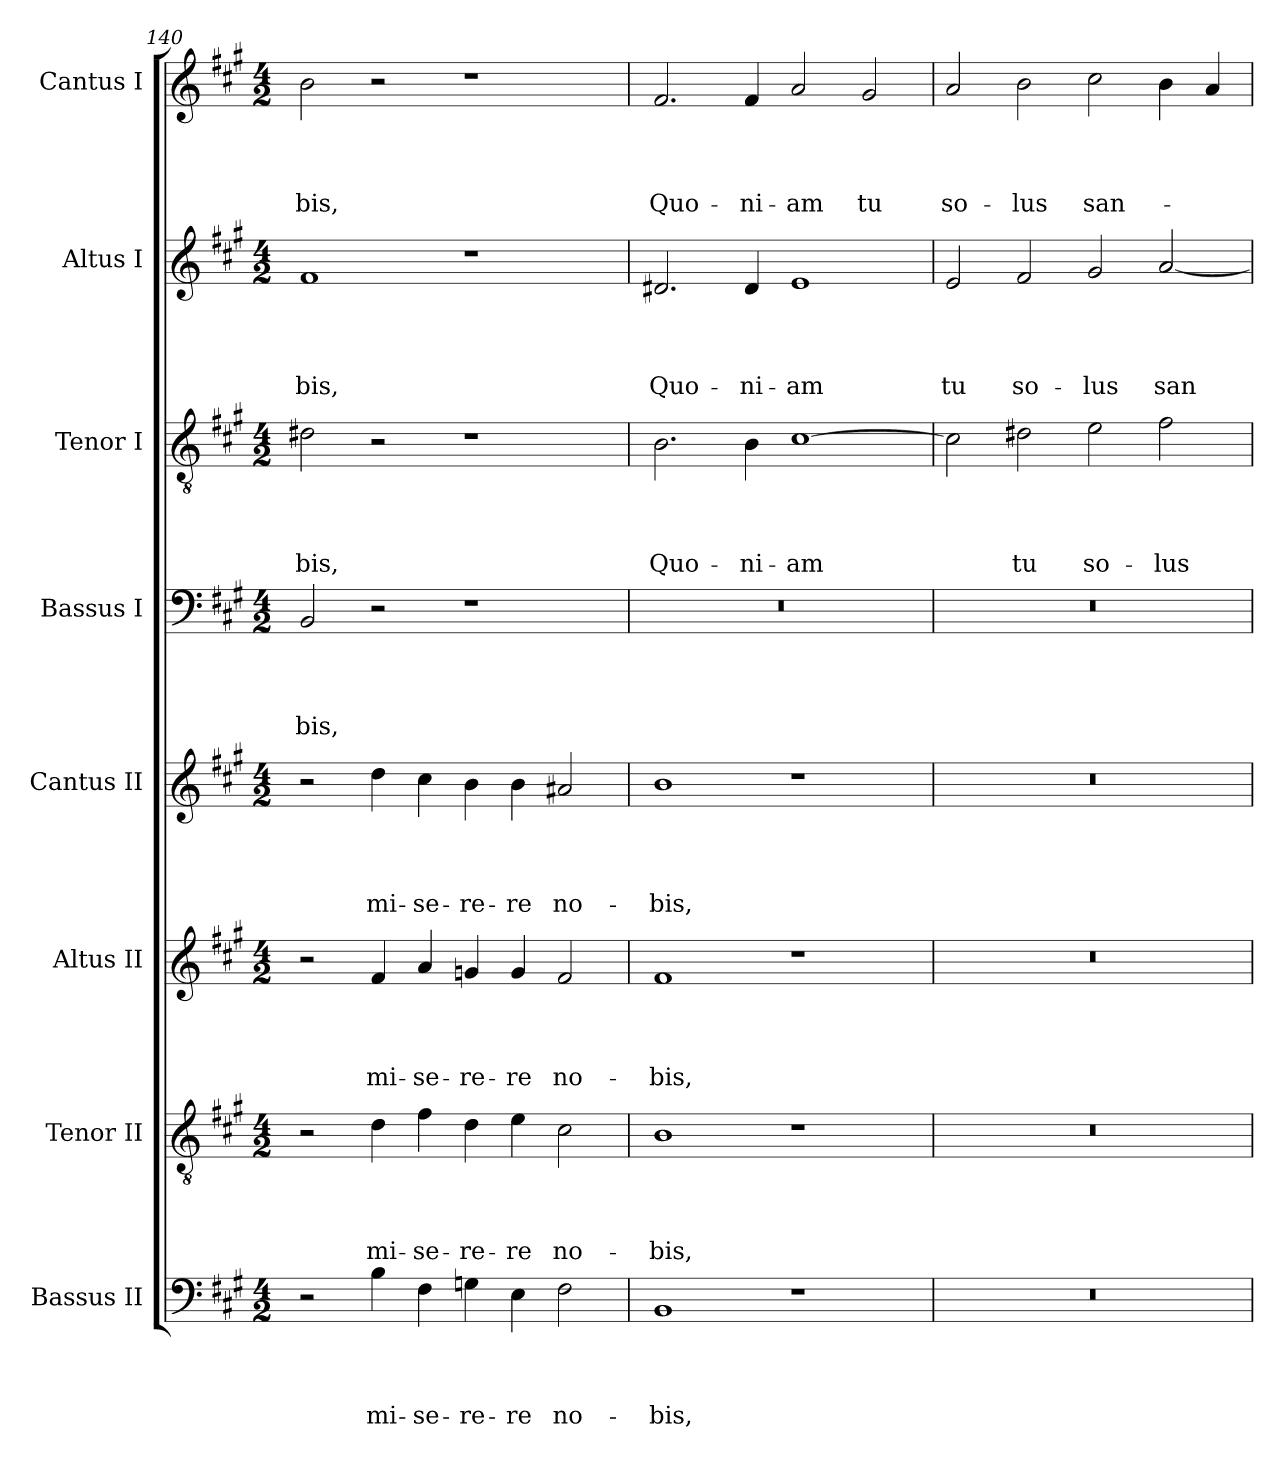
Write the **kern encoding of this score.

**kern	**text	**text	**text	**text	**kern	**text	**text	**text	**text	**kern	**text	**text	**text	**text	**kern	**text	**text	**text	**text	**kern	**text	**text	**text	**text	**kern	**text	**text	**text	**text	**kern	**text	**text	**text	**text	**kern	**text	**text	**text	**text
*part8	*part8	*part8	*part8	*part8	*part7	*part7	*part7	*part7	*part7	*part6	*part6	*part6	*part6	*part6	*part5	*part5	*part5	*part5	*part5	*part4	*part4	*part4	*part4	*part4	*part3	*part3	*part3	*part3	*part3	*part2	*part2	*part2	*part2	*part2	*part1	*part1	*part1	*part1	*part1
*staff8	*staff8	*staff8	*staff8	*staff8	*staff7	*staff7	*staff7	*staff7	*staff7	*staff6	*staff6	*staff6	*staff6	*staff6	*staff5	*staff5	*staff5	*staff5	*staff5	*staff4	*staff4	*staff4	*staff4	*staff4	*staff3	*staff3	*staff3	*staff3	*staff3	*staff2	*staff2	*staff2	*staff2	*staff2	*staff1	*staff1	*staff1	*staff1	*staff1
*I"Bassus II	*	*	*	*	*I"Tenor II	*	*	*	*	*I"Altus II	*	*	*	*	*I"Cantus II	*	*	*	*	*I"Bassus I	*	*	*	*	*I"Tenor I	*	*	*	*	*I"Altus I	*	*	*	*	*I"Cantus I	*	*	*	*
*I'B II	*	*	*	*	*I'T II	*	*	*	*	*I'A II	*	*	*	*	*I'C II	*	*	*	*	*I'B I	*	*	*	*	*I'T I	*	*	*	*	*I'A I	*	*	*	*	*I'C I	*	*	*	*
*clefF4	*	*	*	*	*clefGv2	*	*	*	*	*clefG2	*	*	*	*	*clefG2	*	*	*	*	*clefF4	*	*	*	*	*clefGv2	*	*	*	*	*clefG2	*	*	*	*	*clefG2	*	*	*	*
*k[f#c#g#]	*	*	*	*	*k[f#c#g#]	*	*	*	*	*k[f#c#g#]	*	*	*	*	*k[f#c#g#]	*	*	*	*	*k[f#c#g#]	*	*	*	*	*k[f#c#g#]	*	*	*	*	*k[f#c#g#]	*	*	*	*	*k[f#c#g#]	*	*	*	*
*A:	*	*	*	*	*A:	*	*	*	*	*A:	*	*	*	*	*A:	*	*	*	*	*A:	*	*	*	*	*A:	*	*	*	*	*A:	*	*	*	*	*A:	*	*	*	*
*M4/2	*	*	*	*	*M4/2	*	*	*	*	*M4/2	*	*	*	*	*M4/2	*	*	*	*	*M4/2	*	*	*	*	*M4/2	*	*	*	*	*M4/2	*	*	*	*	*M4/2	*	*	*	*
=140	=140	=140	=140	=140	=140	=140	=140	=140	=140	=140	=140	=140	=140	=140	=140	=140	=140	=140	=140	=140	=140	=140	=140	=140	=140	=140	=140	=140	=140	=140	=140	=140	=140	=140	=140	=140	=140	=140	=140
2r	.	.	.	.	2r	.	.	.	.	2r	.	.	.	.	2r	.	.	.	.	2BB/	.	.	.	-bis,	2d#X\	.	.	.	-bis,	1f#	.	.	.	-bis,	2b\	.	.	.	-bis,
4B\	.	.	.	mi-	4d\	.	.	.	mi-	4f#/	.	.	.	mi-	4dd\	.	.	.	mi-	2r	.	.	.	.	2r	.	.	.	.	.	.	.	.	.	2r	.	.	.	.
4F#\	.	.	.	-se-	4f#\	.	.	.	-se-	4a/	.	.	.	-se-	4cc#\	.	.	.	-se-	.	.	.	.	.	.	.	.	.	.	.	.	.	.	.	.	.	.	.	.
4Gn\	.	.	.	-re-	4d\	.	.	.	-re-	4gn/	.	.	.	-re-	4b\	.	.	.	-re-	1r	.	.	.	.	1r	.	.	.	.	1r	.	.	.	.	1r	.	.	.	.
4E\	.	.	.	-re	4e\	.	.	.	-re	4g/	.	.	.	-re	4b\	.	.	.	-re	.	.	.	.	.	.	.	.	.	.	.	.	.	.	.	.	.	.	.	.
2F#\	.	.	.	no-	2c#\	.	.	.	no-	2f#/	.	.	.	no-	2a#X/	.	.	.	no-	.	.	.	.	.	.	.	.	.	.	.	.	.	.	.	.	.	.	.	.
=141	=141	=141	=141	=141	=141	=141	=141	=141	=141	=141	=141	=141	=141	=141	=141	=141	=141	=141	=141	=141	=141	=141	=141	=141	=141	=141	=141	=141	=141	=141	=141	=141	=141	=141	=141	=141	=141	=141	=141
1BB	.	.	.	-bis,	1B	.	.	.	-bis,	1f#	.	.	.	-bis,	1b	.	.	.	-bis,	0r	.	.	.	.	2.B\	.	.	.	Quo-	2.d#X/	.	.	.	Quo-	2.f#/	.	.	.	Quo-
.	.	.	.	.	.	.	.	.	.	.	.	.	.	.	.	.	.	.	.	.	.	.	.	.	4B\	.	.	.	-ni-	4d#/	.	.	.	-ni-	4f#/	.	.	.	-ni-
1r	.	.	.	.	1r	.	.	.	.	1r	.	.	.	.	1r	.	.	.	.	.	.	.	.	.	[1c#	.	.	.	-am	1e	.	.	.	-am	2a/	.	.	.	-am
.	.	.	.	.	.	.	.	.	.	.	.	.	.	.	.	.	.	.	.	.	.	.	.	.	.	.	.	.	.	.	.	.	.	.	2g#/	.	.	.	tu
=142	=142	=142	=142	=142	=142	=142	=142	=142	=142	=142	=142	=142	=142	=142	=142	=142	=142	=142	=142	=142	=142	=142	=142	=142	=142	=142	=142	=142	=142	=142	=142	=142	=142	=142	=142	=142	=142	=142	=142
0r	.	.	.	.	0r	.	.	.	.	0r	.	.	.	.	0r	.	.	.	.	0r	.	.	.	.	2c#\]	.	.	.	.	2e/	.	.	.	tu	2a/	.	.	.	so-
.	.	.	.	.	.	.	.	.	.	.	.	.	.	.	.	.	.	.	.	.	.	.	.	.	2d#X\	.	.	.	tu	2f#/	.	.	.	so-	2b\	.	.	.	-lus
.	.	.	.	.	.	.	.	.	.	.	.	.	.	.	.	.	.	.	.	.	.	.	.	.	2e\	.	.	.	so-	2g#/	.	.	.	-lus	2cc#\	.	.	.	san-
.	.	.	.	.	.	.	.	.	.	.	.	.	.	.	.	.	.	.	.	.	.	.	.	.	2f#\	.	.	.	-lus	[2a/	.	.	.	san-	4b\	.	.	.	.
.	.	.	.	.	.	.	.	.	.	.	.	.	.	.	.	.	.	.	.	.	.	.	.	.	.	.	.	.	.	.	.	.	.	.	4a/	.	.	.	.
=	=	=	=	=	=	=	=	=	=	=	=	=	=	=	=	=	=	=	=	=	=	=	=	=	=	=	=	=	=	=	=	=	=	=	=	=	=	=	=
*-	*-	*-	*-	*-	*-	*-	*-	*-	*-	*-	*-	*-	*-	*-	*-	*-	*-	*-	*-	*-	*-	*-	*-	*-	*-	*-	*-	*-	*-	*-	*-	*-	*-	*-	*-	*-	*-	*-	*-
